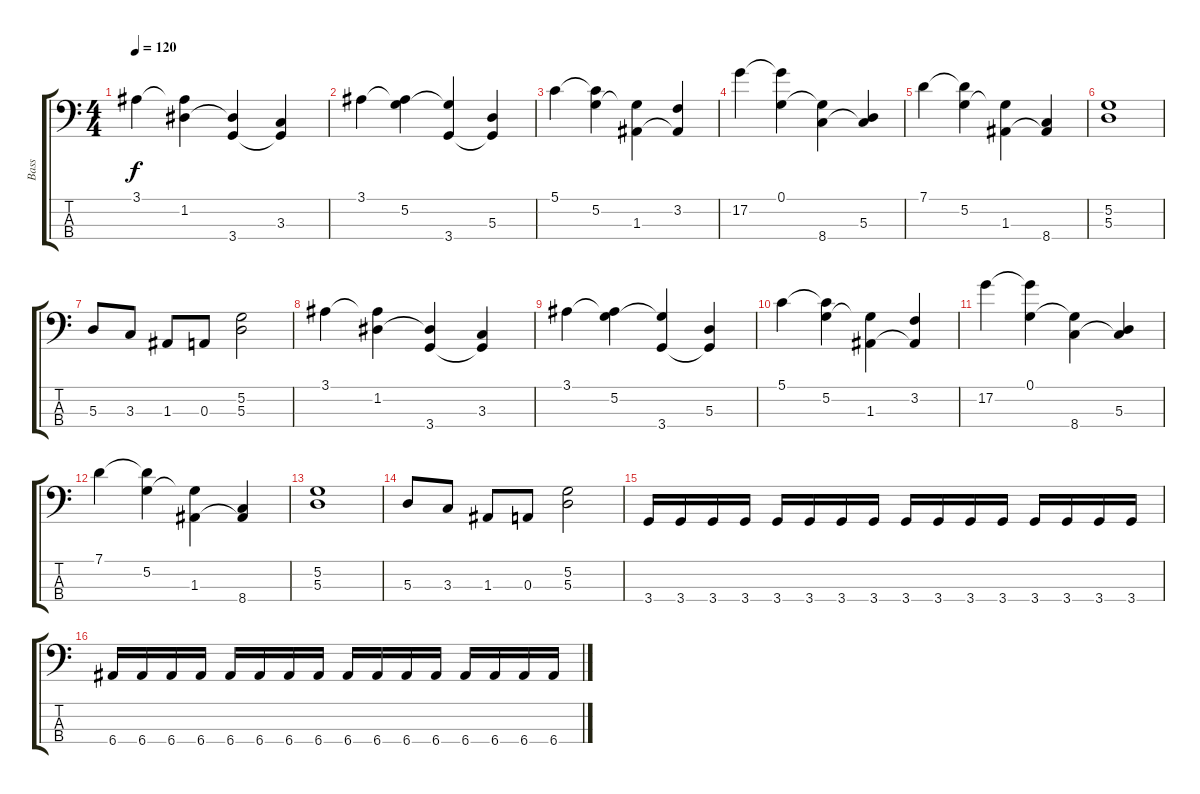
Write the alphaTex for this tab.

\track ("Bass" "Bass") {instrument electricbassfinger}
\staff {score tabs}
\tuning (G2 D2 A1 E1) {hide}
\ts (4 4)
\tempo 120
\clef f4
\ks c
3.1.4{dy f instrument electricbassfinger} (3.1{t} 1.2).4 (1.2{t} 3.4).4 (3.3 3.4{t}).4 |
3.1.4 (3.1{t} 5.2).4 (5.2{t} 3.4).4 (5.3 3.4{t}).4 |
5.1.4 (5.1{t} 5.2).4 (5.2{t} 1.3).4 (3.2 1.3{t}).4 |
17.2.4 (0.1 17.2{t}).4 (0.1{t} 8.4).4 (5.3 8.4{t}).4 |
7.1.4 (7.1{t} 5.2).4 (5.2{t} 1.3).4 (1.3{t} 8.4).4 |
(5.2 5.3).1 |
5.3.8 3.3.8 1.3.8 0.3.8 (5.2 5.3).2 |
3.1.4 (3.1{t} 1.2).4 (1.2{t} 3.4).4 (3.3 3.4{t}).4 |
3.1.4 (3.1{t} 5.2).4 (5.2{t} 3.4).4 (5.3 3.4{t}).4 |
5.1.4 (5.1{t} 5.2).4 (5.2{t} 1.3).4 (3.2 1.3{t}).4 |
17.2.4 (0.1 17.2{t}).4 (0.1{t} 8.4).4 (5.3 8.4{t}).4 |
7.1.4 (7.1{t} 5.2).4 (5.2{t} 1.3).4 (1.3{t} 8.4).4 |
(5.2 5.3).1 |
5.3.8 3.3.8 1.3.8 0.3.8 (5.2 5.3).2 |
3.4.16 3.4.16 3.4.16 3.4.16 3.4.16 3.4.16 3.4.16 3.4.16 3.4.16 3.4.16 3.4.16 3.4.16 3.4.16 3.4.16 3.4.16 3.4.16 |
6.4.16 6.4.16 6.4.16 6.4.16 6.4.16 6.4.16 6.4.16 6.4.16 6.4.16 6.4.16 6.4.16 6.4.16 6.4.16 6.4.16 6.4.16 6.4.16
